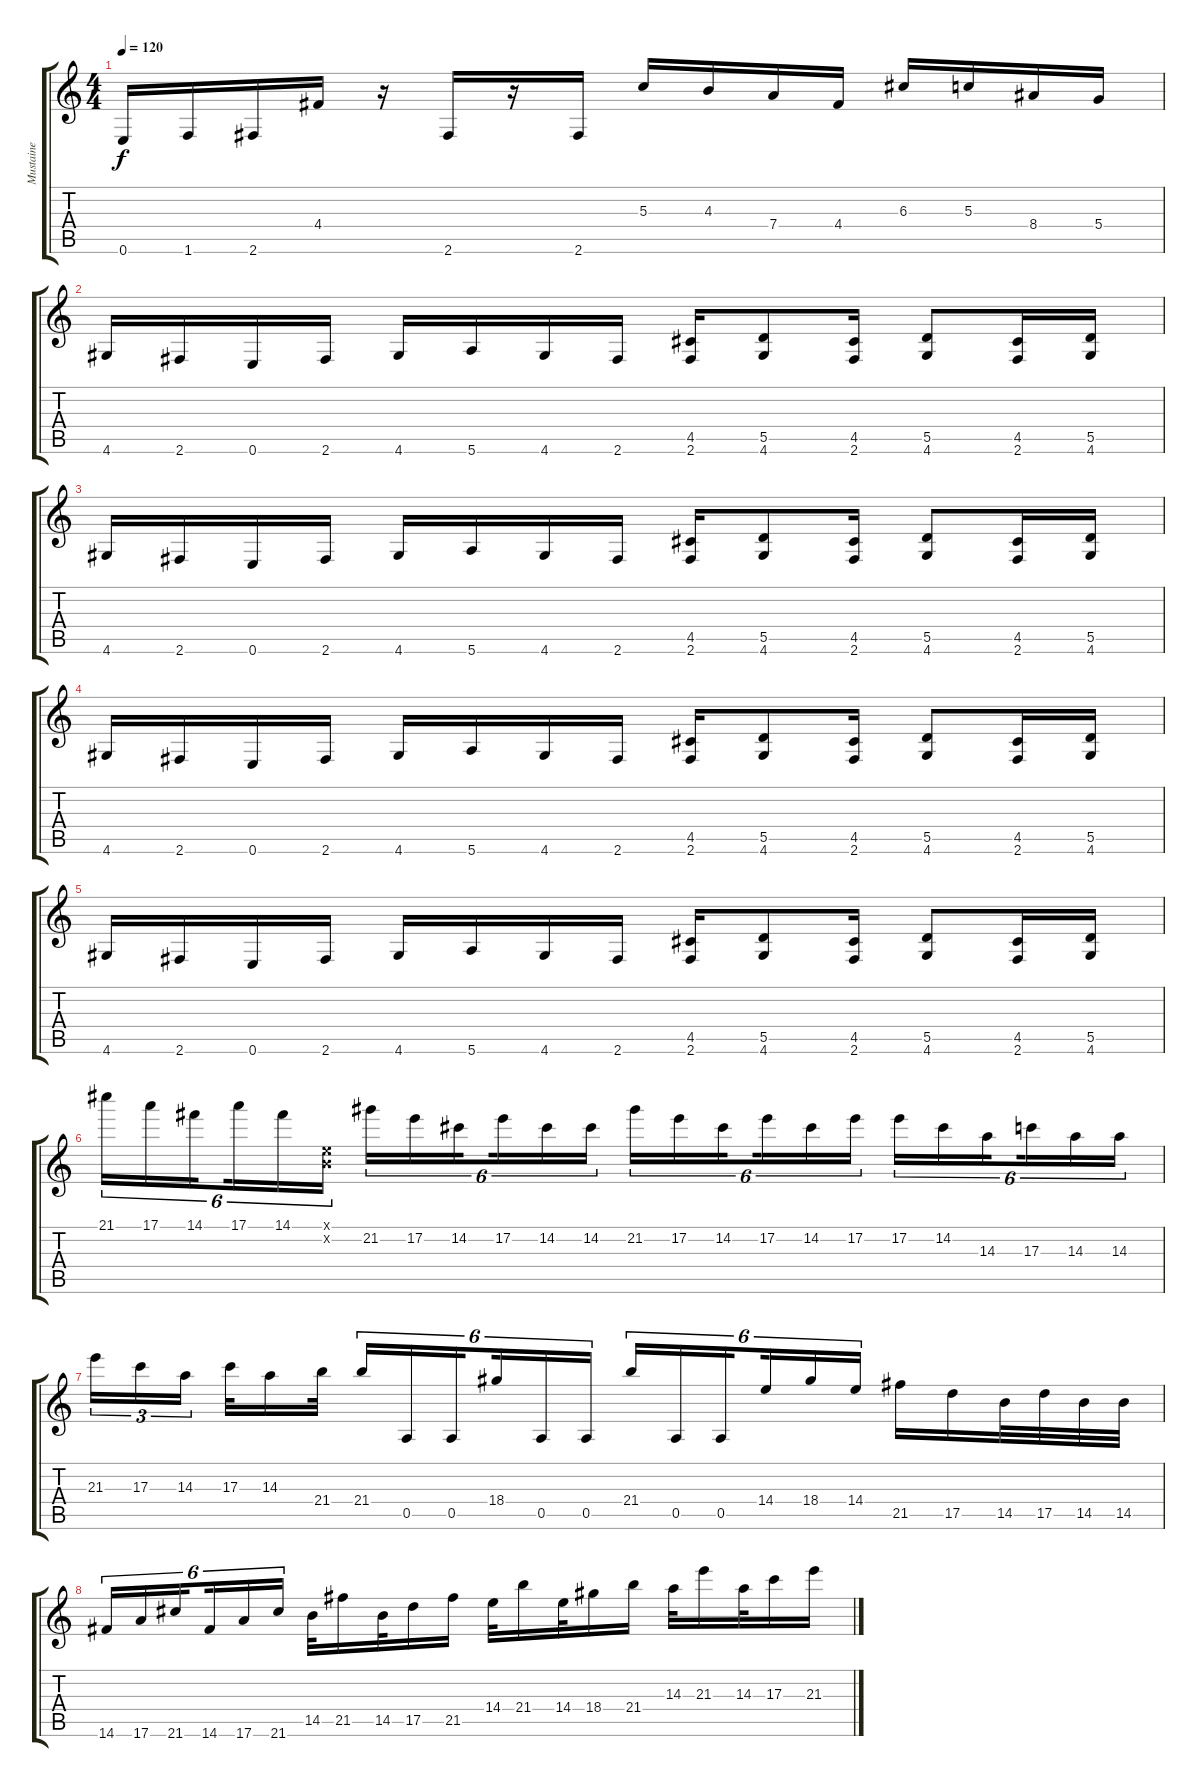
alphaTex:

\track ("Mustaine" "Mustaine") {instrument distortionguitar}
\staff {score tabs}
\tuning (E4 B3 G3 D3 A2 E2) {hide}
\ts (4 4)
\tempo 120
\clef g2
\ks c
0.6.16{dy f} 1.6.16 2.6.16 4.4.16 r.16 2.6.16 r.16 2.6.16 5.3.16 4.3.16 7.4.16 4.4.16 6.3.16 5.3.16 8.4.16 5.4.16 |
4.6.16 2.6.16 0.6.16 2.6.16 4.6.16 5.6.16 4.6.16 2.6.16 (4.5 2.6).16 (5.5 4.6).8 (4.5 2.6).16 (5.5 4.6).8 (4.5 2.6).16 (5.5 4.6).16 |
4.6.16 2.6.16 0.6.16 2.6.16 4.6.16 5.6.16 4.6.16 2.6.16 (4.5 2.6).16 (5.5 4.6).8 (4.5 2.6).16 (5.5 4.6).8 (4.5 2.6).16 (5.5 4.6).16 |
4.6.16 2.6.16 0.6.16 2.6.16 4.6.16 5.6.16 4.6.16 2.6.16 (4.5 2.6).16 (5.5 4.6).8 (4.5 2.6).16 (5.5 4.6).8 (4.5 2.6).16 (5.5 4.6).16 |
4.6.16 2.6.16 0.6.16 2.6.16 4.6.16 5.6.16 4.6.16 2.6.16 (4.5 2.6).16 (5.5 4.6).8 (4.5 2.6).16 (5.5 4.6).8 (4.5 2.6).16 (5.5 4.6).16 |
21.1.16{tu (6 4)} 17.1.16{tu (6 4)} 14.1.16{tu (6 4) beam splitsecondary} 17.1.16{tu (6 4)} 14.1.16{tu (6 4)} (0.1{x} 0.2{x}).16{tu (6 4)} 21.2.16{tu (6 4)} 17.2.16{tu (6 4)} 14.2.16{tu (6 4) beam splitsecondary} 17.2.16{tu (6 4)} 14.2.16{tu (6 4)} 14.2.16{tu (6 4)} 21.2.16{tu (6 4)} 17.2.16{tu (6 4)} 14.2.16{tu (6 4) beam splitsecondary} 17.2.16{tu (6 4)} 14.2.16{tu (6 4)} 17.2.16{tu (6 4)} 17.2.16{tu (6 4)} 14.2.16{tu (6 4)} 14.3.16{tu (6 4) beam splitsecondary} 17.3.16{tu (6 4)} 14.3.16{tu (6 4)} 14.3.16{tu (6 4)} |
21.3.16{tu (3 2)} 17.3.16{tu (3 2)} 14.3.16{tu (3 2) beam splitsecondary} 17.3.32 14.3.16 21.4.32 21.4.16{tu (6 4)} 0.5.16{tu (6 4)} 0.5.16{tu (6 4) beam splitsecondary} 18.4.16{tu (6 4)} 0.5.16{tu (6 4)} 0.5.16{tu (6 4)} 21.4.16{tu (6 4)} 0.5.16{tu (6 4)} 0.5.16{tu (6 4) beam splitsecondary} 14.4.16{tu (6 4)} 18.4.16{tu (6 4)} 14.4.16{tu (6 4)} 21.5.16 17.5.16 14.5.32 17.5.32 14.5.32 14.5.32 |
14.6.16{tu (6 4)} 17.6.16{tu (6 4)} 21.6.16{tu (6 4) beam splitsecondary} 14.6.16{tu (6 4)} 17.6.16{tu (6 4)} 21.6.16{tu (6 4)} 14.5.32 21.5.16 14.5.32 17.5.16 21.5.16 14.4.32 21.4.16 14.4.32 18.4.16 21.4.16 14.3.32 21.3.16 14.3.32 17.3.16 21.3.16
